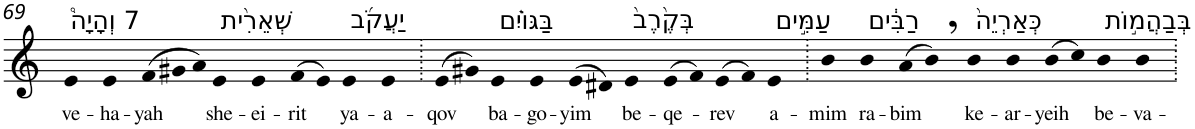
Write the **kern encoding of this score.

**kern	**text
*part1	*part1
*staff1	*staff1
*I"Piano	*
*I'Pno	*
!!LO:PB:g=z
*clefG2	*
*k[]	*
=69	=69
!LO:TX:a:t=7 וְהָיָה֩	!
!	!LO:LY:b
4e	ve-
!	!LO:LY:b
4e	-ha-
!	!LO:LY:b
(>12f	-yah
12g#X	.
12a)	.
!LO:TX:a:t=שְׁאֵרִ֨ית	!
!	!LO:LY:b
4e	she-
!	!LO:LY:b
4e	-ei-
!	!LO:LY:b
(>8f	-rit
8e)	.
!LO:TX:a:t=יַעֲקֹ֜ב	!
!	!LO:LY:b
4e	ya-
!	!LO:LY:b
4e	-a-
=70.	=70.
!	!LO:LY:b
(>8e	-qov
8g#X)	.
!LO:TX:a:t=בַּגּוֹיִ֗ם	!
!	!LO:LY:b
4e	ba-
!	!LO:LY:b
4e	-go-
!	!LO:LY:b
(>8e	-yim
8d#X)	.
!LO:TX:a:t=בְּקֶ֙רֶב֙	!
!	!LO:LY:b
4e	be-
!	!LO:LY:b
(>8e	-qe-
8f)	.
!	!LO:LY:b
(>8e	-rev
8f)	.
!LO:TX:a:t=עַמִּ֣ים	!
!	!LO:LY:b
4e	a-
=71.	=71.
!	!LO:LY:b
4b	-mim
!LO:TX:a:t=רַבִּ֔ים	!
!	!LO:LY:b
4b	ra-
!	!LO:LY:b
(>8a	-bim
8b,)	.
!LO:TX:a:t=כְּאַרְיֵה֙	!
!	!LO:LY:b
4b	ke-
!	!LO:LY:b
4b	-ar-
!	!LO:LY:b
(>8b	-yeih
8cc)	.
!LO:TX:a:t=בְּבַהֲמ֣וֹת	!
!	!LO:LY:b
4b	be-
!	!LO:LY:b
4b	-va-
=.	=.
*-	*-
